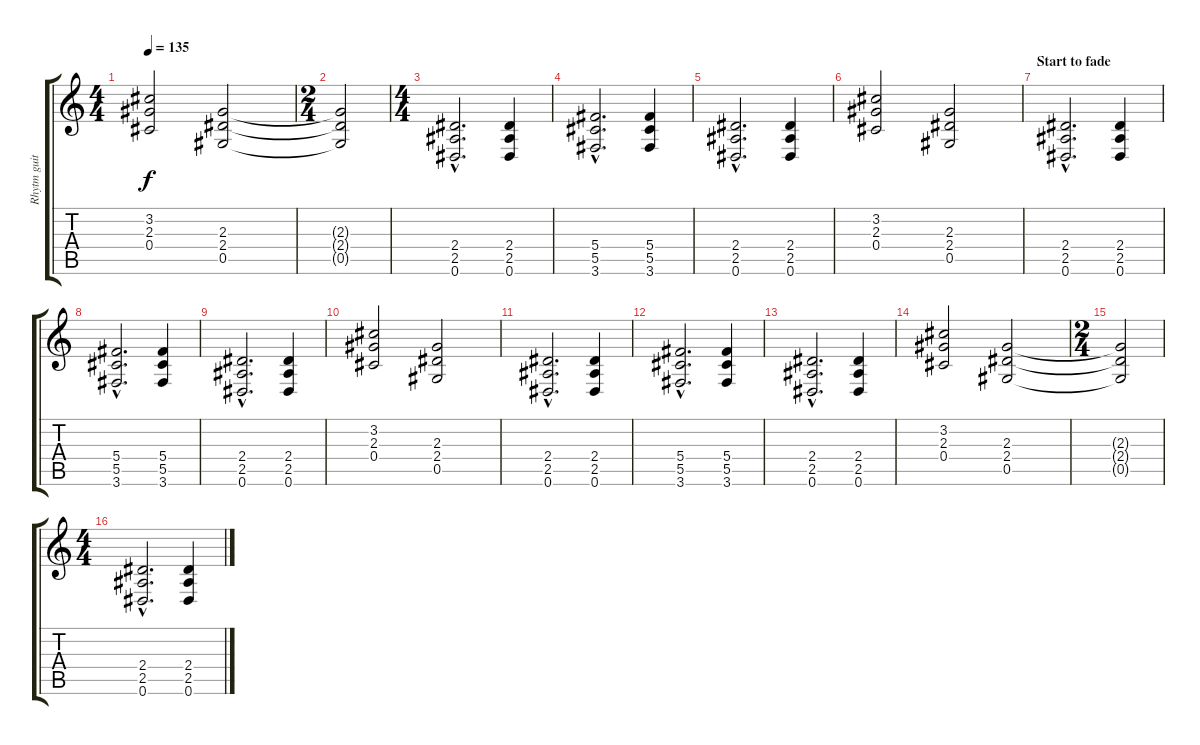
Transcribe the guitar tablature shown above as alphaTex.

\track ("Rhytm guitar" "Rhytm guit") {instrument distortionguitar}
\staff {score tabs}
\tuning (Eb4 Bb3 Gb3 Db3 Ab2 Eb2) {hide}
\ts (4 4)
\tempo 135
\clef g2
\ks c
(3.2 2.3 0.4).2{dy f} (2.3 2.4 0.5).2 |
\ts (2 4)
(2.3{t} 2.4{t} 0.5{t}).2 |
\ts (4 4)
(2.4{hac} 2.5{hac} 0.6{hac}).2{d} (2.4 2.5 0.6).4 |
(5.4{hac} 5.5{hac} 3.6{hac}).2{d} (5.4 5.5 3.6).4 |
(2.4{hac} 2.5{hac} 0.6{hac}).2{d} (2.4 2.5 0.6).4 |
(3.2 2.3 0.4).2 (2.3 2.4 0.5).2 |
\section ("" "Start to fade")
(2.4{hac} 2.5{hac} 0.6{hac}).2{d} (2.4 2.5 0.6).4 |
(5.4{hac} 5.5{hac} 3.6{hac}).2{d} (5.4 5.5 3.6).4 |
(2.4{hac} 2.5{hac} 0.6{hac}).2{d} (2.4 2.5 0.6).4 |
(3.2 2.3 0.4).2 (2.3 2.4 0.5).2 |
(2.4{hac} 2.5{hac} 0.6{hac}).2{d} (2.4 2.5 0.6).4 |
(5.4{hac} 5.5{hac} 3.6{hac}).2{d} (5.4 5.5 3.6).4 |
(2.4{hac} 2.5{hac} 0.6{hac}).2{d} (2.4 2.5 0.6).4 |
(3.2 2.3 0.4).2 (2.3 2.4 0.5).2 |
\ts (2 4)
(2.3{t} 2.4{t} 0.5{t}).2 |
\ts (4 4)
(2.4{hac} 2.5{hac} 0.6{hac}).2{d} (2.4 2.5 0.6).4
